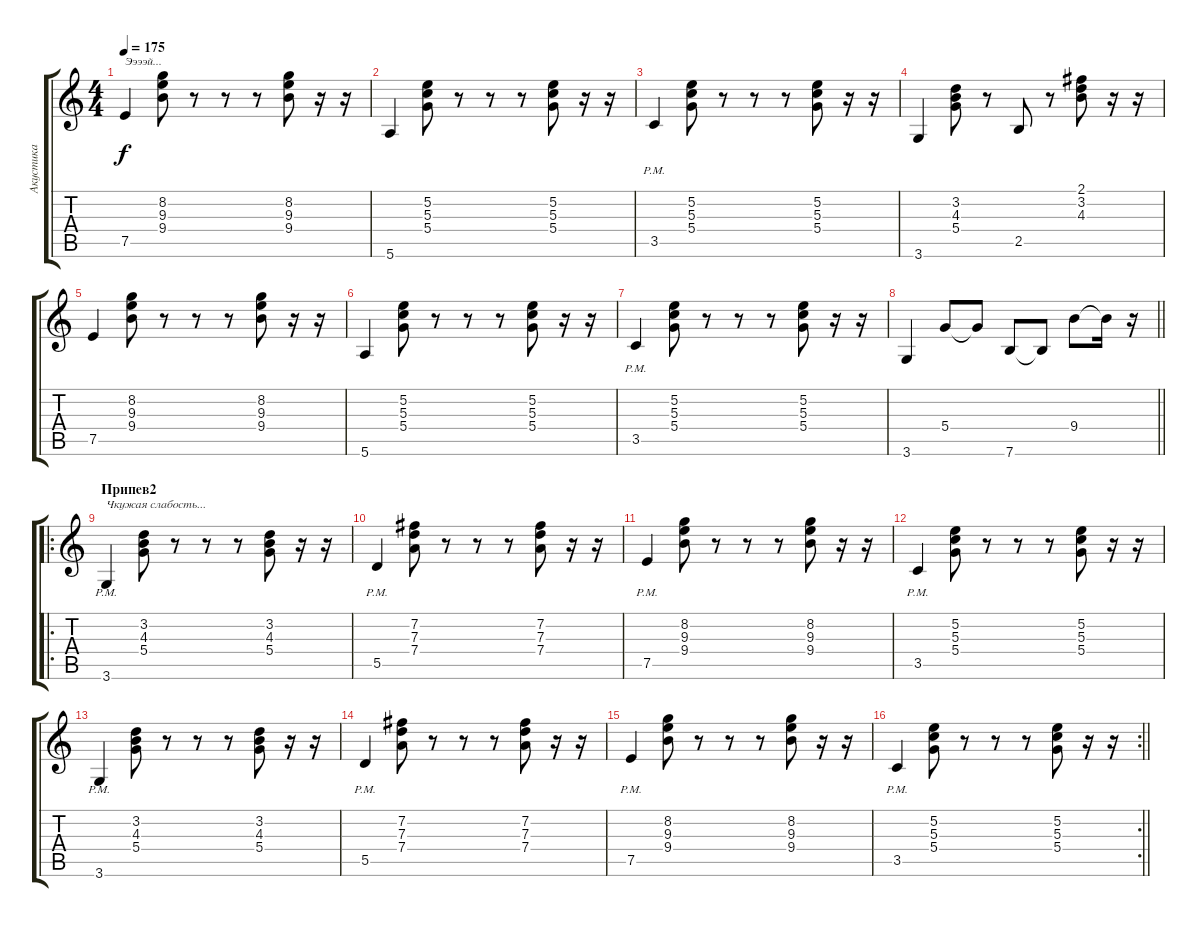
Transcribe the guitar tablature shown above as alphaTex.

\track ("Акустика" "Акустика") {instrument acousticguitarsteel}
\staff {score tabs}
\tuning (E4 B3 G3 D3 A2 E2) {hide}
\ts (4 4)
\tempo 175
\clef g2
\ks c
7.5.4{txt "Ээээй..." dy f} (8.2 9.3 9.4).8 r.8 r.8 r.8 (8.2 9.3 9.4).8 r.16 r.16 |
5.6.4 (5.2 5.3 5.4).8 r.8 r.8 r.8 (5.2 5.3 5.4).8 r.16 r.16 |
3.5{pm}.4 (5.2 5.3 5.4).8 r.8 r.8 r.8 (5.2 5.3 5.4).8 r.16 r.16 |
3.6.4 (3.2 4.3 5.4).8 r.8 2.5.8 r.8 (2.1 3.2 4.3).8 r.16 r.16 |
7.5.4 (8.2 9.3 9.4).8 r.8 r.8 r.8 (8.2 9.3 9.4).8 r.16 r.16 |
5.6.4 (5.2 5.3 5.4).8 r.8 r.8 r.8 (5.2 5.3 5.4).8 r.16 r.16 |
3.5{pm}.4 (5.2 5.3 5.4).8 r.8 r.8 r.8 (5.2 5.3 5.4).8 r.16 r.16 |
\barLineRight lightlight
3.6.4 5.4.8 5.4{t}.8 7.6.8 7.6{t}.8 9.4.8 9.4{t}.16 r.16 |
\ro
\section ("" "Припев2")
3.6{pm}.4{txt "Чкужая слабость..."} (3.2 4.3 5.4).8 r.8 r.8 r.8 (3.2 4.3 5.4).8 r.16 r.16 |
5.5{pm}.4 (7.2 7.3 7.4).8 r.8 r.8 r.8 (7.2 7.3 7.4).8 r.16 r.16 |
7.5{pm}.4 (8.2 9.3 9.4).8 r.8 r.8 r.8 (8.2 9.3 9.4).8 r.16 r.16 |
3.5{pm}.4 (5.2 5.3 5.4).8 r.8 r.8 r.8 (5.2 5.3 5.4).8 r.16 r.16 |
3.6{pm}.4 (3.2 4.3 5.4).8 r.8 r.8 r.8 (3.2 4.3 5.4).8 r.16 r.16 |
5.5{pm}.4 (7.2 7.3 7.4).8 r.8 r.8 r.8 (7.2 7.3 7.4).8 r.16 r.16 |
7.5{pm}.4 (8.2 9.3 9.4).8 r.8 r.8 r.8 (8.2 9.3 9.4).8 r.16 r.16 |
\rc 2
\barLineRight lightlight
3.5{pm}.4 (5.2 5.3 5.4).8 r.8 r.8 r.8 (5.2 5.3 5.4).8 r.16 r.16
